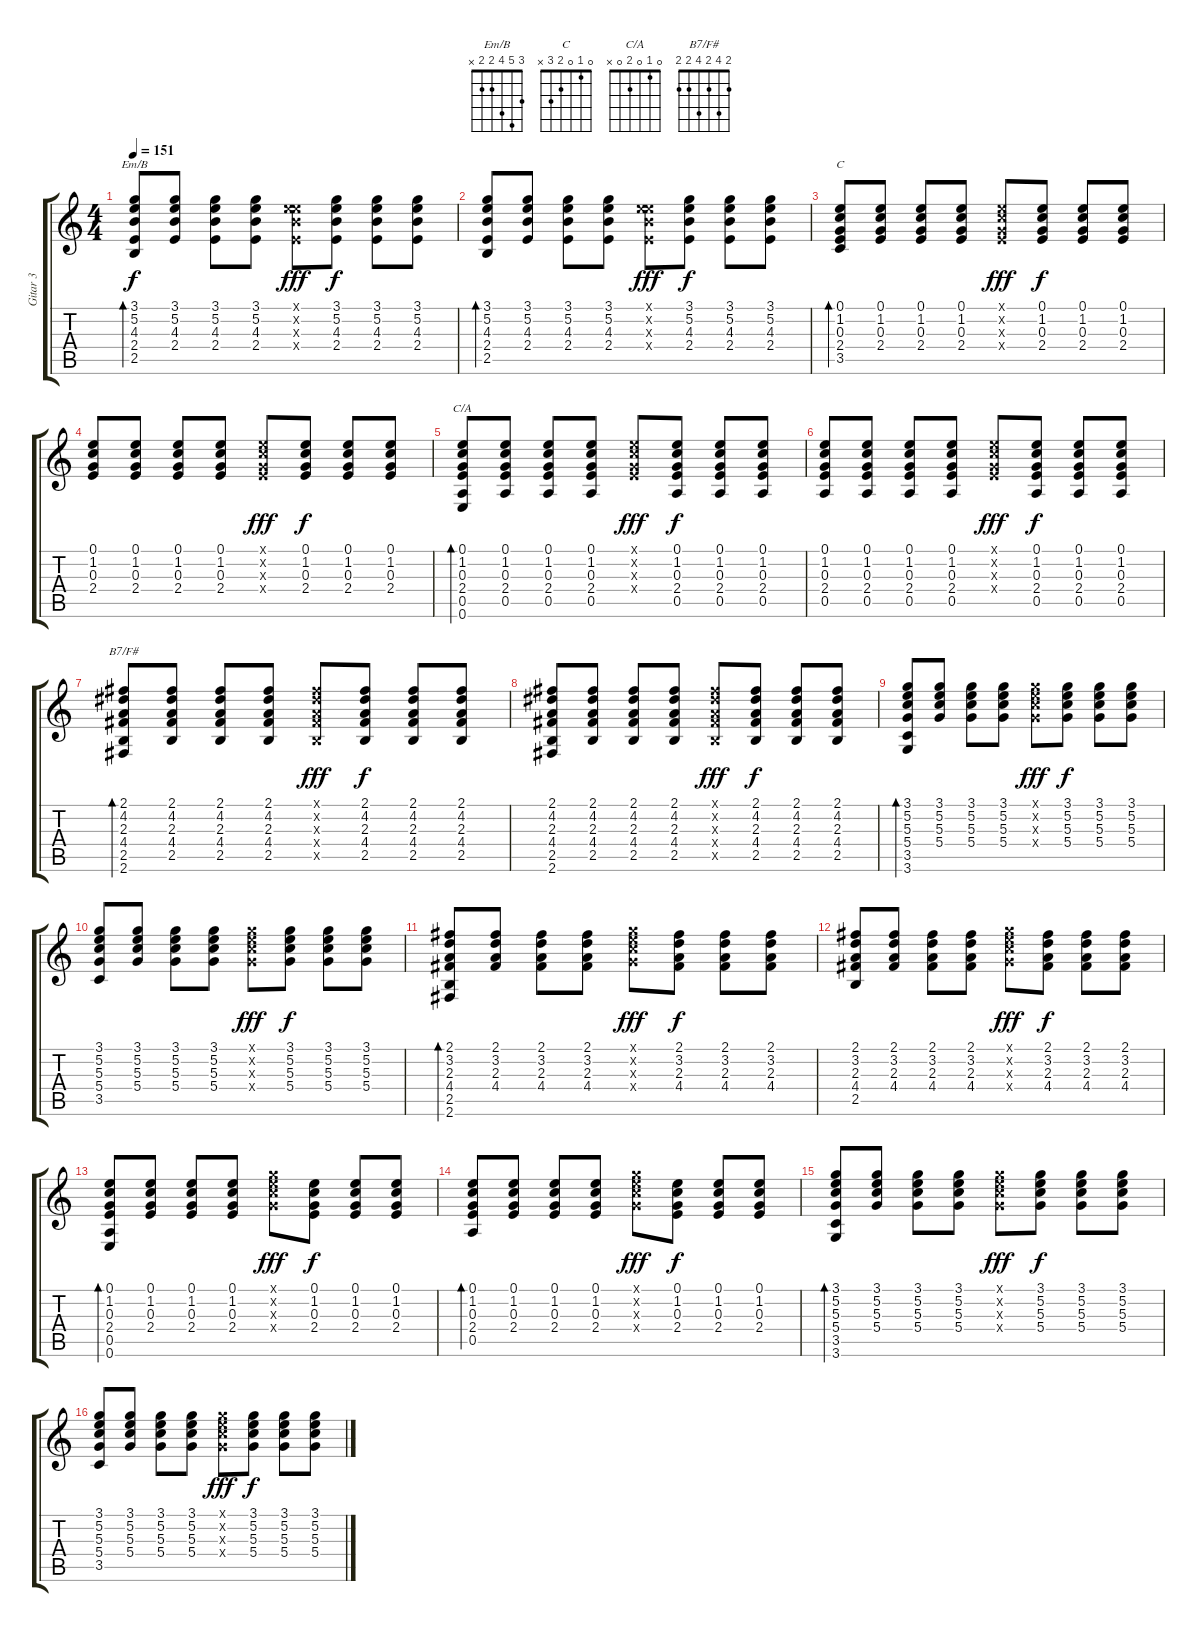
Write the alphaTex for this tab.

\track ("Gitar 3" "Gitar 3") {instrument acousticguitarnylon}
\staff {score tabs}
\tuning (E4 B3 G3 D3 A2 E2) {hide}
\chord ("Em/B" 3 5 4 2 2 x)
\chord ("C" 0 1 0 2 3 x)
\chord ("C/A" 0 1 0 2 0 x)
\chord ("B7/F#" 2 4 2 4 2 2)
\ts (4 4)
\tempo 151
\clef g2
\ks c
(3.1 5.2 4.3 2.4 2.5).8{bd 30 ch "Em/B" dy f} (3.1 5.2 4.3 2.4).8 (3.1 5.2 4.3 2.4).8 (3.1 5.2 4.3 2.4).8 (0.1{x} 5.2{x} 4.3{x} 2.4{x}).8{dy fff} (3.1 5.2 4.3 2.4).8{dy f} (3.1 5.2 4.3 2.4).8 (3.1 5.2 4.3 2.4).8 |
(3.1 5.2 4.3 2.4 2.5).8{bd 30} (3.1 5.2 4.3 2.4).8 (3.1 5.2 4.3 2.4).8 (3.1 5.2 4.3 2.4).8 (0.1{x} 5.2{x} 4.3{x} 2.4{x}).8{dy fff} (3.1 5.2 4.3 2.4).8{dy f} (3.1 5.2 4.3 2.4).8 (3.1 5.2 4.3 2.4).8 |
(0.1 1.2 0.3 2.4 3.5).8{bd 30 ch "C"} (0.1 1.2 0.3 2.4).8 (0.1 1.2 0.3 2.4).8 (0.1 1.2 0.3 2.4).8 (0.1{x} 1.2{x} 0.3{x} 2.4{x}).8{dy fff} (0.1 1.2 0.3 2.4).8{dy f} (0.1 1.2 0.3 2.4).8 (0.1 1.2 0.3 2.4).8 |
(0.1 1.2 0.3 2.4).8 (0.1 1.2 0.3 2.4).8 (0.1 1.2 0.3 2.4).8 (0.1 1.2 0.3 2.4).8 (0.1{x} 1.2{x} 0.3{x} 2.4{x}).8{dy fff} (0.1 1.2 0.3 2.4).8{dy f} (0.1 1.2 0.3 2.4).8 (0.1 1.2 0.3 2.4).8 |
(0.1 1.2 0.3 2.4 0.5 0.6).8{bd 30 ch "C/A"} (0.1 1.2 0.3 2.4 0.5).8 (0.1 1.2 0.3 2.4 0.5).8 (0.1 1.2 0.3 2.4 0.5).8 (0.1{x} 1.2{x} 0.3{x} 2.4{x}).8{dy fff} (0.1 1.2 0.3 2.4 0.5).8{dy f} (0.1 1.2 0.3 2.4 0.5).8 (0.1 1.2 0.3 2.4 0.5).8 |
(0.1 1.2 0.3 2.4 0.5).8 (0.1 1.2 0.3 2.4 0.5).8 (0.1 1.2 0.3 2.4 0.5).8 (0.1 1.2 0.3 2.4 0.5).8 (0.1{x} 1.2{x} 0.3{x} 2.4{x}).8{dy fff} (0.1 1.2 0.3 2.4 0.5).8{dy f} (0.1 1.2 0.3 2.4 0.5).8 (0.1 1.2 0.3 2.4 0.5).8 |
(2.1 4.2 2.3 4.4 2.5 2.6).8{bd 30 ch "B7/F#"} (2.1 4.2 2.3 4.4 2.5).8 (2.1 4.2 2.3 4.4 2.5).8 (2.1 4.2 2.3 4.4 2.5).8 (2.1{x} 4.2{x} 2.3{x} 4.4{x} 2.5{x}).8{dy fff} (2.1 4.2 2.3 4.4 2.5).8{dy f} (2.1 4.2 2.3 4.4 2.5).8 (2.1 4.2 2.3 4.4 2.5).8 |
(2.1 4.2 2.3 4.4 2.5 2.6).8 (2.1 4.2 2.3 4.4 2.5).8 (2.1 4.2 2.3 4.4 2.5).8 (2.1 4.2 2.3 4.4 2.5).8 (2.1{x} 4.2{x} 2.3{x} 4.4{x} 2.5{x}).8{dy fff} (2.1 4.2 2.3 4.4 2.5).8{dy f} (2.1 4.2 2.3 4.4 2.5).8 (2.1 4.2 2.3 4.4 2.5).8 |
(3.1 5.2 5.3 5.4 3.5 3.6).8{bd 60} (3.1 5.2 5.3 5.4).8 (3.1 5.2 5.3 5.4).8 (3.1 5.2 5.3 5.4).8 (3.1{x} 5.2{x} 5.3{x} 5.4{x}).8{dy fff} (3.1 5.2 5.3 5.4).8{dy f} (3.1 5.2 5.3 5.4).8 (3.1 5.2 5.3 5.4).8 |
(3.1 5.2 5.3 5.4 3.5).8 (3.1 5.2 5.3 5.4).8 (3.1 5.2 5.3 5.4).8 (3.1 5.2 5.3 5.4).8 (3.1{x} 5.2{x} 5.3{x} 5.4{x}).8{dy fff} (3.1 5.2 5.3 5.4).8{dy f} (3.1 5.2 5.3 5.4).8 (3.1 5.2 5.3 5.4).8 |
(2.1 3.2 2.3 4.4 2.5 2.6).8{bd 30} (2.1 3.2 2.3 4.4).8 (2.1 3.2 2.3 4.4).8 (2.1 3.2 2.3 4.4).8 (3.1{x} 5.2{x} 5.3{x} 5.4{x}).8{dy fff} (2.1 3.2 2.3 4.4).8{dy f} (2.1 3.2 2.3 4.4).8 (2.1 3.2 2.3 4.4).8 |
(2.1 3.2 2.3 4.4 2.5).8 (2.1 3.2 2.3 4.4).8 (2.1 3.2 2.3 4.4).8 (2.1 3.2 2.3 4.4).8 (3.1{x} 5.2{x} 5.3{x} 5.4{x}).8{dy fff} (2.1 3.2 2.3 4.4).8{dy f} (2.1 3.2 2.3 4.4).8 (2.1 3.2 2.3 4.4).8 |
(0.1 1.2 0.3 2.4 0.5 0.6).8{bd 60} (0.1 1.2 0.3 2.4).8 (0.1 1.2 0.3 2.4).8 (0.1 1.2 0.3 2.4).8 (3.1{x} 5.2{x} 5.3{x} 5.4{x}).8{dy fff} (0.1 1.2 0.3 2.4).8{dy f} (0.1 1.2 0.3 2.4).8 (0.1 1.2 0.3 2.4).8 |
(0.1 1.2 0.3 2.4 0.5).8{bd 30} (0.1 1.2 0.3 2.4).8 (0.1 1.2 0.3 2.4).8 (0.1 1.2 0.3 2.4).8 (3.1{x} 5.2{x} 5.3{x} 5.4{x}).8{dy fff} (0.1 1.2 0.3 2.4).8{dy f} (0.1 1.2 0.3 2.4).8 (0.1 1.2 0.3 2.4).8 |
(3.1 5.2 5.3 5.4 3.5 3.6).8{bd 60} (3.1 5.2 5.3 5.4).8 (3.1 5.2 5.3 5.4).8 (3.1 5.2 5.3 5.4).8 (3.1{x} 5.2{x} 5.3{x} 5.4{x}).8{dy fff} (3.1 5.2 5.3 5.4).8{dy f} (3.1 5.2 5.3 5.4).8 (3.1 5.2 5.3 5.4).8 |
(3.1 5.2 5.3 5.4 3.5).8 (3.1 5.2 5.3 5.4).8 (3.1 5.2 5.3 5.4).8 (3.1 5.2 5.3 5.4).8 (3.1{x} 5.2{x} 5.3{x} 5.4{x}).8{dy fff} (3.1 5.2 5.3 5.4).8{dy f} (3.1 5.2 5.3 5.4).8 (3.1 5.2 5.3 5.4).8
